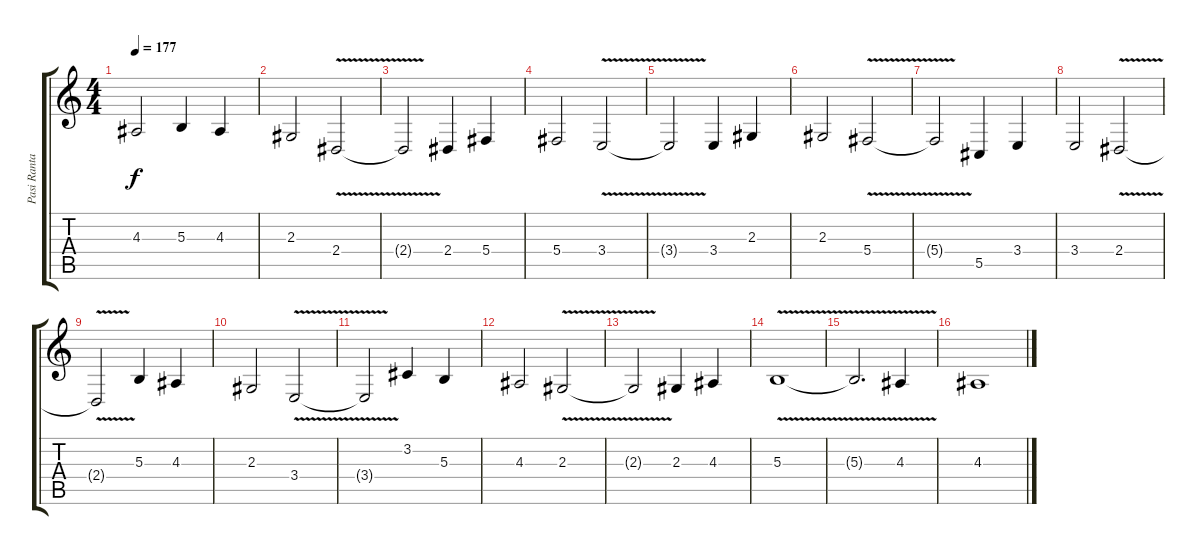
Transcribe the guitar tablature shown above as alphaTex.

\track ("Pasi Rantanen" "Pasi Ranta") {instrument lead6voice}
\staff {score tabs}
\tuning (Eb4 Bb3 Gb3 Db3 Ab2 Eb2) {hide}
\ts (4 4)
\tempo 177
\clef g2
\ks c
4.3{t}.2{dy f} 5.3.4 4.3.4 |
2.3.2 2.4{v}.2 |
2.4{t}.2 2.4.4 5.4.4 |
5.4.2 3.4{v}.2 |
3.4{t}.2 3.4.4 2.3.4 |
2.3.2 5.4{v}.2 |
5.4{t}.2 5.5.4 3.4.4 |
3.4.2 2.4{v}.2 |
2.4{t}.2 5.3.4 4.3.4 |
2.3.2 3.4{v}.2 |
3.4{t}.2 3.2.4 5.3.4 |
4.3.2 2.3{v}.2 |
2.3{t}.2 2.3.4 4.3.4 |
5.3{v}.1 |
5.3{t}.2{d} 4.3{v}.4 |
4.3.1
